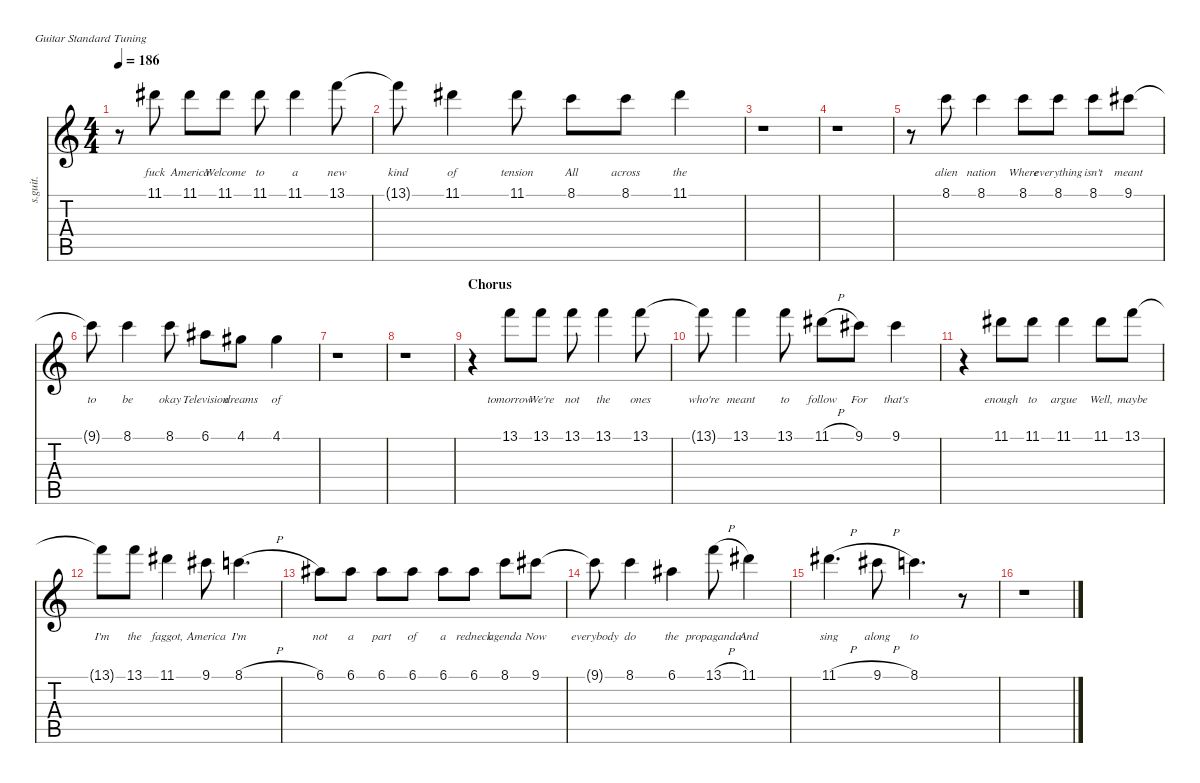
\defaultSystemsLayout 4
\hideDynamics
\bracketExtendMode nobrackets
\track ("Billie Joe Armstrong" "s.guit.") {instrument clarinet}
\staff {score tabs}
\tuning (E4 B3 G3 D3 A2 E2)
\displaytranspose 12
\ts (4 4)
\tempo 186
\clef g2
\ks c
r.8{dy f} 11.1{acc #}.8{lyrics "fuck"} 11.1{acc #}.8{lyrics "America"} 11.1{acc #}.8{lyrics "Welcome"} 11.1{acc #}.8{lyrics "to"} 11.1{acc #}.4{lyrics "a"} 13.1.8{lyrics "new"} |
13.1{t}.8{lyrics "kind"} 11.1{acc #}.4{lyrics "of"} 11.1{acc #}.8{lyrics "tension"} 8.1.8{lyrics "All"} 8.1.8{lyrics "across"} 11.1{acc #}.4{lyrics "the"} |
r.1 |
r.1 |
r.8 8.1.8{lyrics "alien"} 8.1.4{lyrics "nation"} 8.1.8{lyrics "Where"} 8.1.8{lyrics "everything"} 8.1.8{lyrics "isn't"} 9.1{acc #}.8{lyrics "meant"} |
9.1{t acc #}.8{lyrics "to"} 8.1.4{lyrics "be"} 8.1.8{lyrics "okay"} 6.1{acc #}.8{lyrics "Television"} 4.1{acc #}.8{lyrics "dreams"} 4.1{acc #}.4{lyrics "of"} |
r.1 |
r.1 |
\section ("" "Chorus")
r.4 13.1.8{lyrics "tomorrow"} 13.1.8{lyrics "We're"} 13.1.8{lyrics "not"} 13.1.4{lyrics "the"} 13.1.8{lyrics "ones"} |
13.1{t}.8{lyrics "who're"} 13.1.4{lyrics "meant"} 13.1.8{lyrics "to"} 11.1{h acc #}.8{lyrics "follow"} 9.1{acc #}.8{lyrics "For"} 9.1{acc #}.4{lyrics "that's"} |
r.4 11.1{acc #}.8{lyrics "enough"} 11.1{acc #}.8{lyrics "to"} 11.1{acc #}.4{lyrics "argue"} 11.1{acc #}.8{lyrics "Well,"} 13.1.8{lyrics "maybe"} |
13.1{t}.8{lyrics "I'm"} 13.1.8{lyrics "the"} 11.1{acc #}.4{lyrics "faggot,"} 9.1{acc #}.8{lyrics "America"} 8.1{h}.4{d lyrics "I'm"} |
6.1{acc #}.8{lyrics "not"} 6.1{acc #}.8{lyrics "a"} 6.1{acc #}.8{lyrics "part"} 6.1{acc #}.8{lyrics "of"} 6.1{acc #}.8{lyrics "a"} 6.1{acc #}.8{lyrics "redneck"} 8.1.8{lyrics "agenda"} 9.1{acc #}.8{lyrics "Now"} |
9.1{t acc #}.8{lyrics "everybody"} 8.1.4{lyrics "do"} 6.1{acc #}.4{lyrics "the"} 13.1{h}.8{lyrics "propaganda"} 11.1{acc #}.4{lyrics "And"} |
11.1{h acc #}.4{d lyrics "sing"} 9.1{h acc #}.8{lyrics "along"} 8.1.4{d lyrics "to"} r.8 |
r.1
